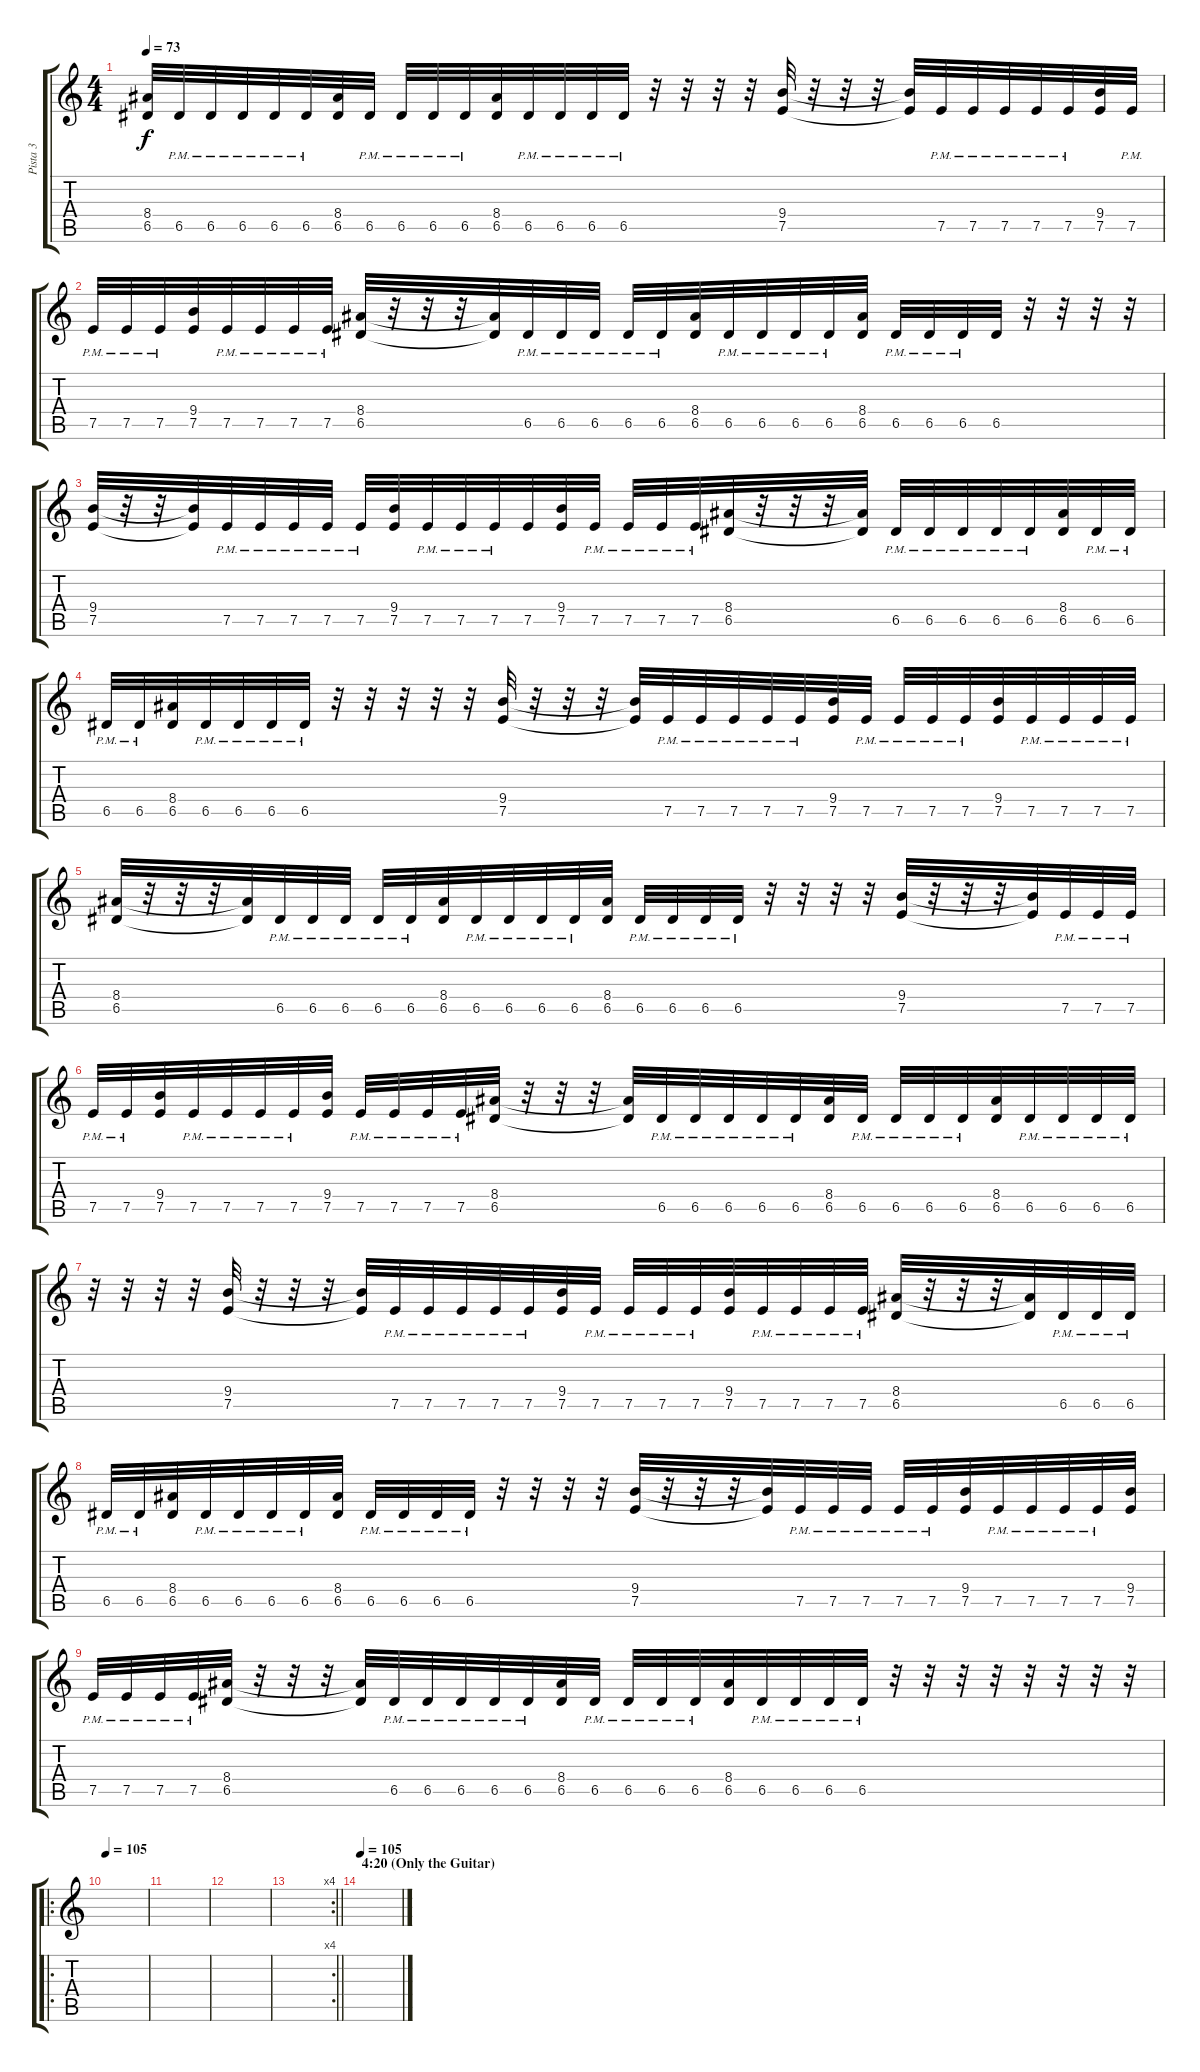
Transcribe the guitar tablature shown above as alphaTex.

\track ("Pista 3" "Pista 3") {solo instrument distortionguitar}
\staff {score tabs}
\tuning (E4 B3 G3 D3 A2 E2) {hide}
\ts (4 4)
\tempo 73
\clef g2
\ks c
(8.4{t} 6.5{t}).32{dy f} 6.5{pm}.32 6.5{pm}.32 6.5{pm}.32 6.5{pm}.32 6.5{pm}.32 (8.4 6.5).32 6.5{pm}.32 6.5{pm}.32 6.5{pm}.32 6.5{pm}.32 (8.4 6.5).32 6.5{pm}.32 6.5{pm}.32 6.5{pm}.32 6.5{pm}.32 r.32 r.32 r.32 r.32 (9.4 7.5).32 r.32 r.32 r.32 (9.4{t} 7.5{t}).32 7.5{pm}.32 7.5{pm}.32 7.5{pm}.32 7.5{pm}.32 7.5{pm}.32 (9.4 7.5).32 7.5{pm}.32 |
7.5{pm}.32 7.5{pm}.32 7.5{pm}.32 (9.4 7.5).32 7.5{pm}.32 7.5{pm}.32 7.5{pm}.32 7.5{pm}.32 (8.4 6.5).32 r.32 r.32 r.32 (8.4{t} 6.5{t}).32 6.5{pm}.32 6.5{pm}.32 6.5{pm}.32 6.5{pm}.32 6.5{pm}.32 (8.4 6.5).32 6.5{pm}.32 6.5{pm}.32 6.5{pm}.32 6.5{pm}.32 (8.4 6.5).32 6.5{pm}.32 6.5{pm}.32 6.5{pm}.32 6.5.32 r.32 r.32 r.32 r.32 |
(9.4 7.5).32 r.32 r.32 (9.4{t} 7.5{t}).32 7.5{pm}.32 7.5{pm}.32 7.5{pm}.32 7.5{pm}.32 7.5{pm}.32 (9.4 7.5).32 7.5{pm}.32 7.5{pm}.32 7.5{pm}.32 7.5.32 (9.4 7.5).32 7.5{pm}.32 7.5{pm}.32 7.5{pm}.32 7.5{pm}.32 (8.4 6.5).32 r.32 r.32 r.32 (8.4{t} 6.5{t}).32 6.5{pm}.32 6.5{pm}.32 6.5{pm}.32 6.5{pm}.32 6.5{pm}.32 (8.4 6.5).32 6.5{pm}.32 6.5{pm}.32 |
6.5{pm}.32 6.5{pm}.32 (8.4 6.5).32 6.5{pm}.32 6.5{pm}.32 6.5{pm}.32 6.5{pm}.32 r.32 r.32 r.32 r.32 r.32 (9.4 7.5).32 r.32 r.32 r.32 (9.4{t} 7.5{t}).32 7.5{pm}.32 7.5{pm}.32 7.5{pm}.32 7.5{pm}.32 7.5{pm}.32 (9.4 7.5).32 7.5{pm}.32 7.5{pm}.32 7.5{pm}.32 7.5{pm}.32 (9.4 7.5).32 7.5{pm}.32 7.5{pm}.32 7.5{pm}.32 7.5{pm}.32 |
(8.4 6.5).32 r.32 r.32 r.32 (8.4{t} 6.5{t}).32 6.5{pm}.32 6.5{pm}.32 6.5{pm}.32 6.5{pm}.32 6.5{pm}.32 (8.4 6.5).32 6.5{pm}.32 6.5{pm}.32 6.5{pm}.32 6.5{pm}.32 (8.4 6.5).32 6.5{pm}.32 6.5{pm}.32 6.5{pm}.32 6.5{pm}.32 r.32 r.32 r.32 r.32 (9.4 7.5).32 r.32 r.32 r.32 (9.4{t} 7.5{t}).32 7.5{pm}.32 7.5{pm}.32 7.5{pm}.32 |
7.5{pm}.32 7.5{pm}.32 (9.4 7.5).32 7.5{pm}.32 7.5{pm}.32 7.5{pm}.32 7.5{pm}.32 (9.4 7.5).32 7.5{pm}.32 7.5{pm}.32 7.5{pm}.32 7.5{pm}.32 (8.4 6.5).32 r.32 r.32 r.32 (8.4{t} 6.5{t}).32 6.5{pm}.32 6.5{pm}.32 6.5{pm}.32 6.5{pm}.32 6.5{pm}.32 (8.4 6.5).32 6.5{pm}.32 6.5{pm}.32 6.5{pm}.32 6.5{pm}.32 (8.4 6.5).32 6.5{pm}.32 6.5{pm}.32 6.5{pm}.32 6.5{pm}.32 |
r.32 r.32 r.32 r.32 (9.4 7.5).32 r.32 r.32 r.32 (9.4{t} 7.5{t}).32 7.5{pm}.32 7.5{pm}.32 7.5{pm}.32 7.5{pm}.32 7.5{pm}.32 (9.4 7.5).32 7.5{pm}.32 7.5{pm}.32 7.5{pm}.32 7.5{pm}.32 (9.4 7.5).32 7.5{pm}.32 7.5{pm}.32 7.5{pm}.32 7.5{pm}.32 (8.4 6.5).32 r.32 r.32 r.32 (8.4{t} 6.5{t}).32 6.5{pm}.32 6.5{pm}.32 6.5{pm}.32 |
6.5{pm}.32 6.5{pm}.32 (8.4 6.5).32 6.5{pm}.32 6.5{pm}.32 6.5{pm}.32 6.5{pm}.32 (8.4 6.5).32 6.5{pm}.32 6.5{pm}.32 6.5{pm}.32 6.5{pm}.32 r.32 r.32 r.32 r.32 (9.4 7.5).32 r.32 r.32 r.32 (9.4{t} 7.5{t}).32 7.5{pm}.32 7.5{pm}.32 7.5{pm}.32 7.5{pm}.32 7.5{pm}.32 (9.4 7.5).32 7.5{pm}.32 7.5{pm}.32 7.5{pm}.32 7.5{pm}.32 (9.4 7.5).32 |
7.5{pm}.32 7.5{pm}.32 7.5{pm}.32 7.5{pm}.32 (8.4 6.5).32 r.32 r.32 r.32 (8.4{t} 6.5{t}).32 6.5{pm}.32 6.5{pm}.32 6.5{pm}.32 6.5{pm}.32 6.5{pm}.32 (8.4 6.5).32 6.5{pm}.32 6.5{pm}.32 6.5{pm}.32 6.5{pm}.32 (8.4 6.5).32 6.5{pm}.32 6.5{pm}.32 6.5{pm}.32 6.5{pm}.32 r.32 r.32 r.32 r.32 r.32 r.32 r.32 r.32 |
\ro
\tempo 105
|
|
|
\rc 4
\barLineRight lightlight
|
\section ("" "4:20 (Only the Guitar)")
\tempo 105
